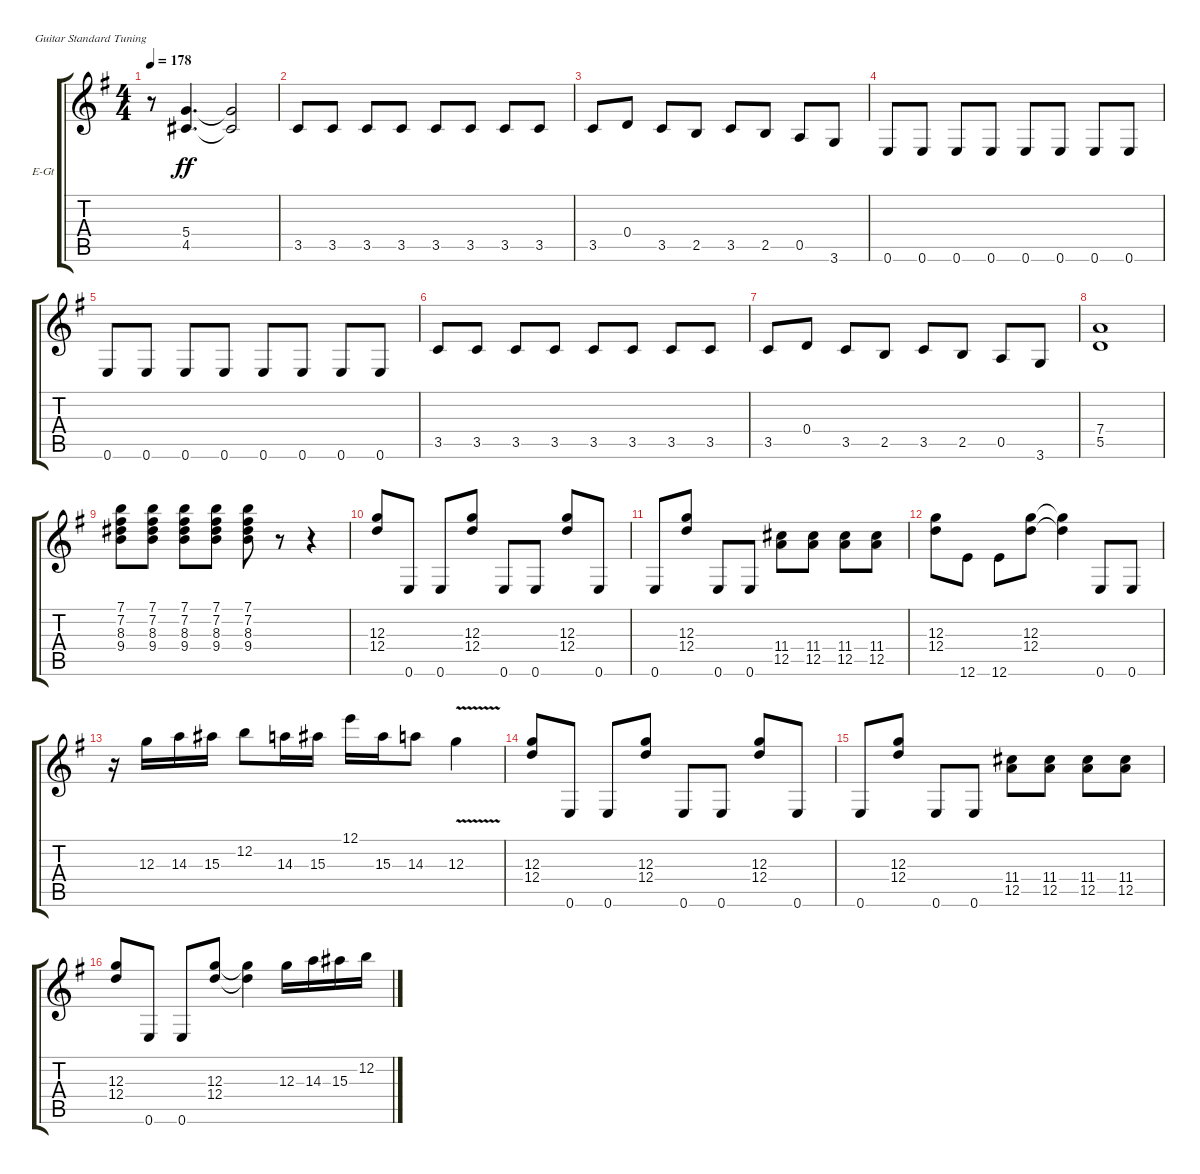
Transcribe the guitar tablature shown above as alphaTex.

\bracketExtendMode groupsimilarinstruments
\firstSystemTrackNameOrientation horizontal
\otherSystemsTrackNameOrientation horizontal
\track ("guitar 2" "E-Gt") {instrument distortionguitar}
\staff {score tabs}
\tuning (E4 B3 G3 D3 A2 E2)
\ts (4 4)
\tempo 178
\clef g2
\ks eminor
r.8{dy ff} (5.4 4.5).4{d} (5.4{t} 4.5{t}).2 |
3.5.8 3.5.8 3.5.8 3.5.8 3.5.8 3.5.8 3.5.8 3.5.8 |
3.5.8 0.4.8 3.5.8 2.5.8 3.5.8 2.5.8 0.5.8 3.6.8 |
0.6.8 0.6.8 0.6.8 0.6.8 0.6.8 0.6.8 0.6.8 0.6.8 |
0.6.8 0.6.8 0.6.8 0.6.8 0.6.8 0.6.8 0.6.8 0.6.8 |
3.5.8 3.5.8 3.5.8 3.5.8 3.5.8 3.5.8 3.5.8 3.5.8 |
3.5.8 0.4.8 3.5.8 2.5.8 3.5.8 2.5.8 0.5.8 3.6.8 |
(7.4 5.5).1 |
(7.1 7.2 8.3 9.4).8 (7.1 7.2 8.3 9.4).8 (7.1 7.2 8.3 9.4).8 (7.1 7.2 8.3 9.4).8 (7.1 7.2 8.3 9.4).8 r.8 r.4 |
(12.3 12.4).8 0.6.8 0.6.8 (12.3 12.4).8 0.6.8 0.6.8 (12.3 12.4).8 0.6.8 |
0.6.8 (12.3 12.4).8 0.6.8 0.6.8 (11.4 12.5).8 (11.4 12.5).8 (11.4 12.5).8 (11.4 12.5).8 |
(12.3 12.4).8 12.6.8 12.6.8 (12.3 12.4).8 (12.3{t} 12.4{t}).4 0.6.8 0.6.8 |
r.16 12.3.16 14.3.16 15.3.16 12.2.8 14.3.16 15.3.16 12.1.16 15.3.16 14.3.8 12.3{v}.4 |
(12.3 12.4).8 0.6.8 0.6.8 (12.3 12.4).8 0.6.8 0.6.8 (12.3 12.4).8 0.6.8 |
0.6.8 (12.3 12.4).8 0.6.8 0.6.8 (11.4 12.5).8 (11.4 12.5).8 (11.4 12.5).8 (11.4 12.5).8 |
(12.3 12.4).8 0.6.8 0.6.8 (12.3 12.4).8 (12.3{t} 12.4{t}).4 12.3.16 14.3.16 15.3.16 12.2.16
